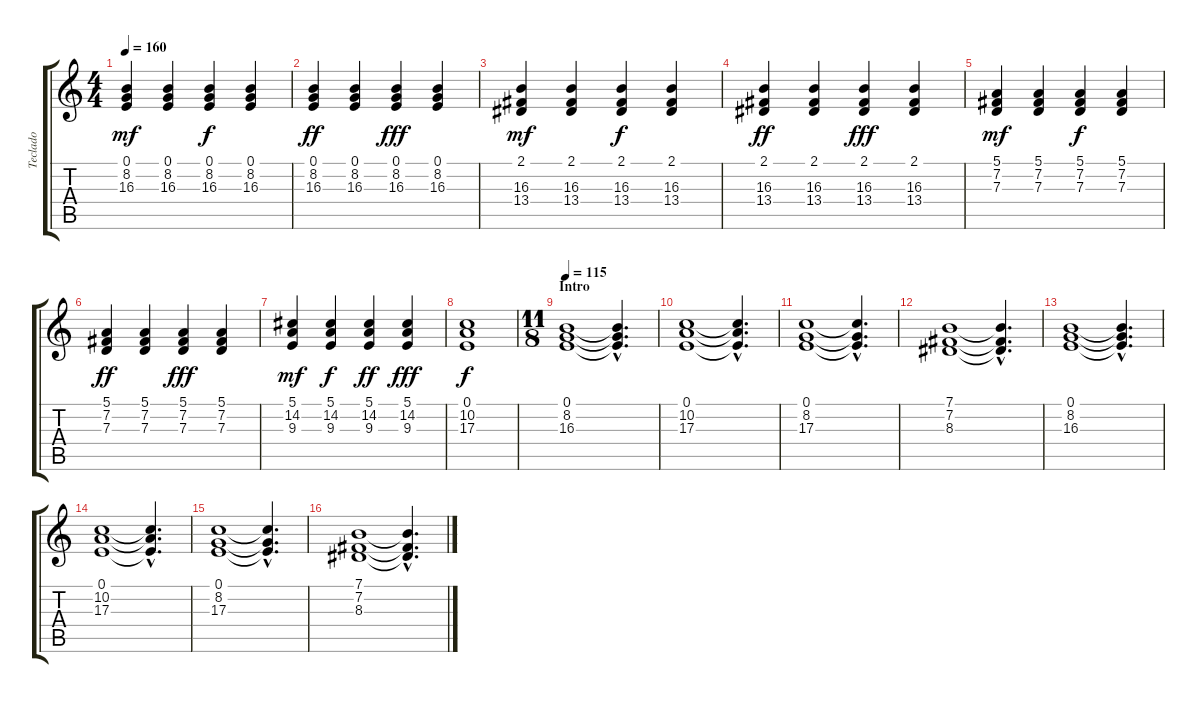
\track ("Teclado" "Teclado") {instrument drawbarorgan}
\staff {score tabs}
\tuning (E4 B3 G3 D3 A2 E2) {hide}
\ts (4 4)
\tempo 160
\clef g2
\ks c
(0.1 8.2 16.3).4{dy mf instrument honkytonkpiano} (0.1 8.2 16.3).4 (0.1 8.2 16.3).4{dy f} (0.1 8.2 16.3).4 |
(0.1 8.2 16.3).4{dy ff} (0.1 8.2 16.3).4 (0.1 8.2 16.3).4{dy fff} (0.1 8.2 16.3).4 |
(2.1 16.3 13.4).4{dy mf} (2.1 16.3 13.4).4 (2.1 16.3 13.4).4{dy f} (2.1 16.3 13.4).4 |
(2.1 16.3 13.4).4{dy ff} (2.1 16.3 13.4).4 (2.1 16.3 13.4).4{dy fff} (2.1 16.3 13.4).4 |
(5.1 7.2 7.3).4{dy mf} (5.1 7.2 7.3).4 (5.1 7.2 7.3).4{dy f} (5.1 7.2 7.3).4 |
(5.1 7.2 7.3).4{dy ff} (5.1 7.2 7.3).4 (5.1 7.2 7.3).4{dy fff} (5.1 7.2 7.3).4 |
(5.1 14.2 9.3).4{dy mf} (5.1 14.2 9.3).4{dy f} (5.1 14.2 9.3).4{dy ff} (5.1 14.2 9.3).4{dy fff} |
(0.1 10.2 17.3).1{dy f} |
\ts (11 8)
\section ("" "Intro")
\tempo 115
(0.1 8.2 16.3).1{instrument drawbarorgan} (0.1{hac t} 8.2{hac t} 16.3{hac t}).4{d} |
(0.1 10.2 17.3).1 (0.1{hac t} 10.2{hac t} 17.3{hac t}).4{d} |
(0.1 8.2 17.3).1 (0.1{hac t} 8.2{hac t} 17.3{hac t}).4{d} |
(7.1 7.2 8.3).1 (7.1{hac t} 7.2{hac t} 8.3{hac t}).4{d} |
(0.1 8.2 16.3).1 (0.1{hac t} 8.2{hac t} 16.3{hac t}).4{d} |
(0.1 10.2 17.3).1 (0.1{hac t} 10.2{hac t} 17.3{hac t}).4{d} |
(0.1 8.2 17.3).1 (0.1{hac t} 8.2{hac t} 17.3{hac t}).4{d} |
(7.1 7.2 8.3).1 (7.1{hac t} 7.2{hac t} 8.3{hac t}).4{d}
